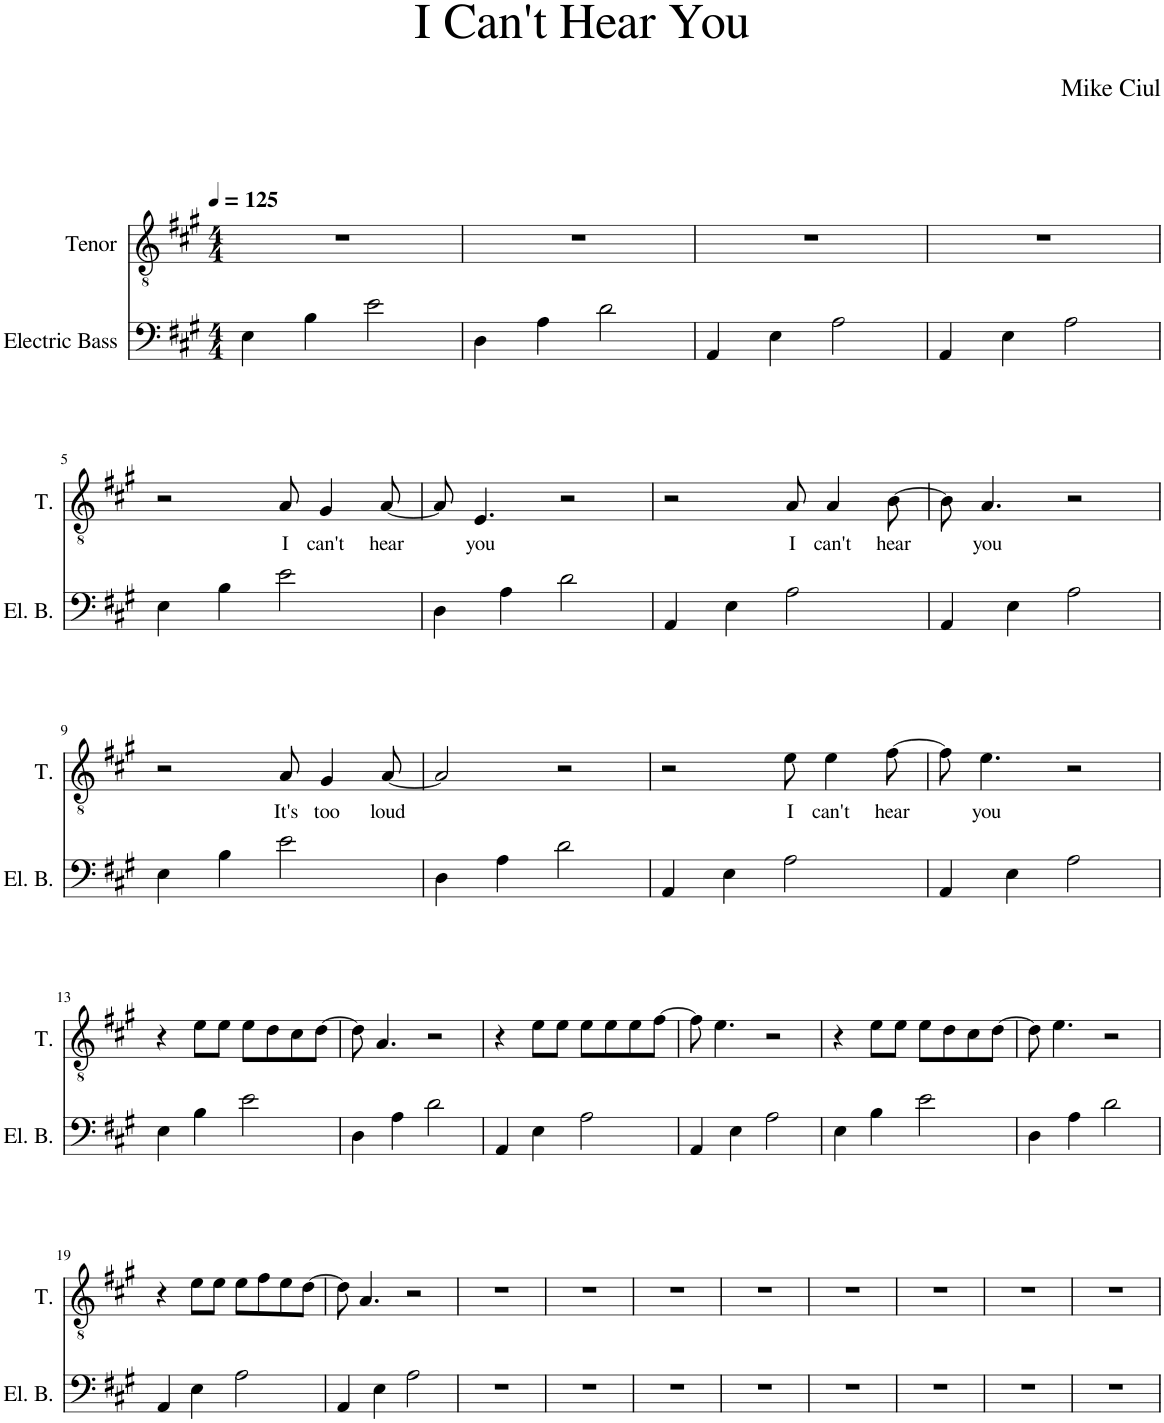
**kern	**kern	**text
*part2	*part1	*part1
*staff2	*staff1	*staff1
*I"Electric Bass	*I"Tenor	*
*I'El. B.	*I'T.	*
*clefF4	*clefGv2	*
*Trd7c12	*	*
*k[f#c#g#]	*k[f#c#g#]	*
*M4/4	*M4/4	*
*MM125	*MM125	*
=1	=1	=1
4E\	1r	.
4B\	.	.
2e\	.	.
=2	=2	=2
4D\	1r	.
4A\	.	.
2d\	.	.
=3	=3	=3
4AA/	1r	.
4E\	.	.
2A\	.	.
=4	=4	=4
4AA/	1r	.
4E\	.	.
2A\	.	.
!!LO:LB:g=z
=5	=5	=5
4E\	2r	.
4B\	.	.
!	!	!LO:LY:b
2e\	8A/	I
!	!	!LO:LY:b
.	4G#/	can't
!	!	!LO:LY:b
.	[8A/	hear
=6	=6	=6
4D\	8A/]	.
!	!	!LO:LY:b
.	4.E/	you
4A\	.	.
2d\	2r	.
=7	=7	=7
4AA/	2r	.
4E\	.	.
!	!	!LO:LY:b
2A\	8A/	I
!	!	!LO:LY:b
.	4A/	can't
!	!	!LO:LY:b
.	[8B\	hear
=8	=8	=8
4AA/	8B\]	.
!	!	!LO:LY:b
.	4.A/	you
4E\	.	.
2A\	2r	.
!!LO:LB:g=z
=9	=9	=9
4E\	2r	.
4B\	.	.
!	!	!LO:LY:b
2e\	8A/	It's
!	!	!LO:LY:b
.	4G#/	too
!	!	!LO:LY:b
.	[8A/	loud
=10	=10	=10
4D\	2A/]	.
4A\	.	.
2d\	2r	.
=11	=11	=11
4AA/	2r	.
4E\	.	.
!	!	!LO:LY:b
2A\	8e\	I
!	!	!LO:LY:b
.	4e\	can't
!	!	!LO:LY:b
.	[8f#\	hear
=12	=12	=12
4AA/	8f#\]	.
!	!	!LO:LY:b
.	4.e\	you
4E\	.	.
2A\	2r	.
!!LO:LB:g=z
=13	=13	=13
4E\	4r	.
4B\	8e\L	.
.	8e\J	.
2e\	8e\L	.
.	8d\	.
.	8c#\	.
.	[8d\J	.
=14	=14	=14
4D\	8d\]	.
.	4.A/	.
4A\	.	.
2d\	2r	.
=15	=15	=15
4AA/	4r	.
4E\	8e\L	.
.	8e\J	.
2A\	8e\L	.
.	8e\	.
.	8e\	.
.	[8f#\J	.
=16	=16	=16
4AA/	8f#\]	.
.	4.e\	.
4E\	.	.
2A\	2r	.
=17	=17	=17
4E\	4r	.
4B\	8e\L	.
.	8e\J	.
2e\	8e\L	.
.	8d\	.
.	8c#\	.
.	[8d\J	.
=18	=18	=18
4D\	8d\]	.
.	4.e\	.
4A\	.	.
2d\	2r	.
!!LO:LB:g=z
=19	=19	=19
4AA/	4r	.
4E\	8e\L	.
.	8e\J	.
2A\	8e\L	.
.	8f#\	.
.	8e\	.
.	[8d\J	.
=20	=20	=20
4AA/	8d\]	.
.	4.A/	.
4E\	.	.
2A\	2r	.
=21	=21	=21
1r	1r	.
=22	=22	=22
1r	1r	.
=23	=23	=23
1r	1r	.
=24	=24	=24
1r	1r	.
=25	=25	=25
1r	1r	.
=26	=26	=26
1r	1r	.
=27	=27	=27
1r	1r	.
=28	=28	=28
1r	1r	.
=	=	=
*-	*-	*-
